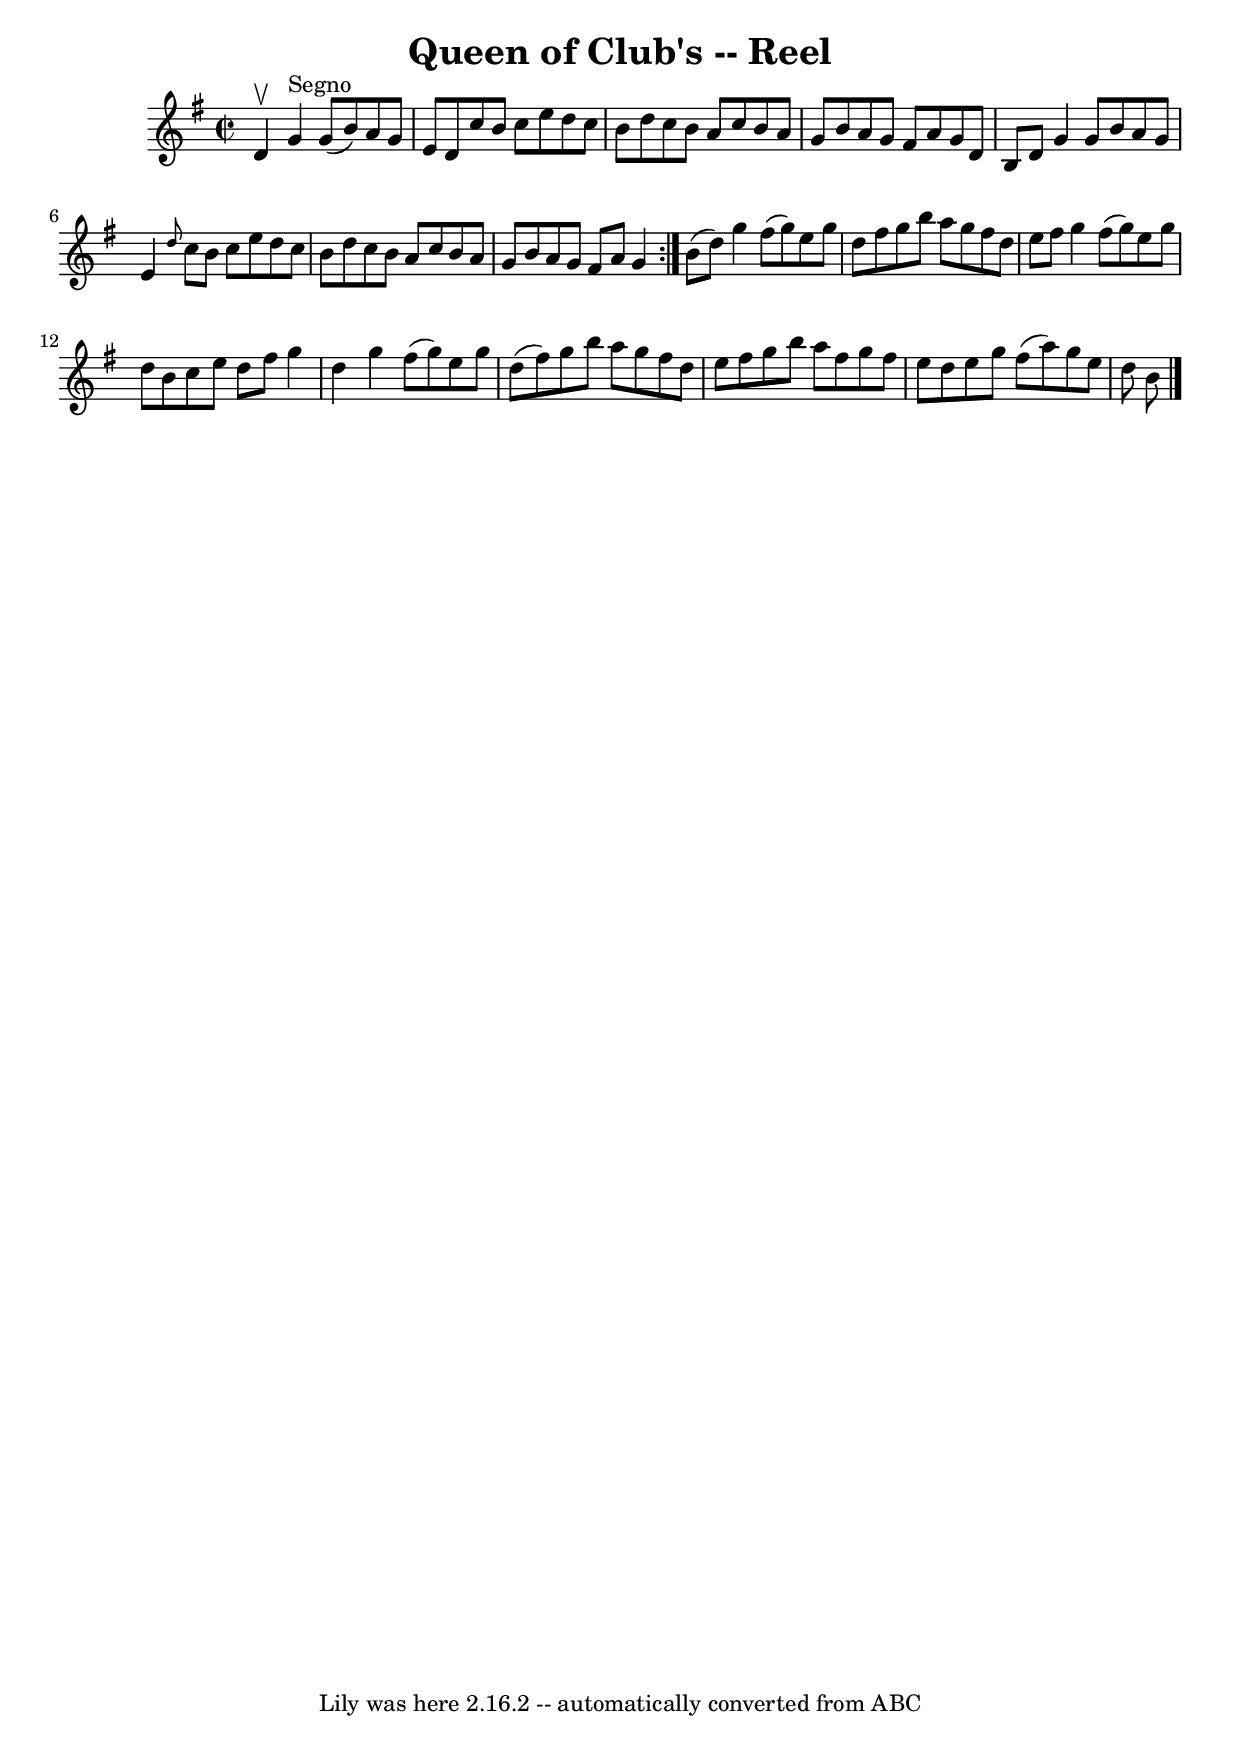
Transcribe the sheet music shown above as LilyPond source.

\version "2.7.40"
\include "Mammoth.ily"
\header {
	%% book = "Ryan's Mammoth Collection"
	crossRefNumber = "1"
	footnotes = "\\\\225"
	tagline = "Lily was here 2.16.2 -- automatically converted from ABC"
	title = "Queen of Club's -- Reel"
}
voicedefault =  {


\repeat volta 2 {
\override Staff.TimeSignature #'style = #'C
 \time 2/2 \key g \major d'4^\upbow   |
 g'4^"Segno" g'8 (
b'8) a'8 g'8 e'8 d'8    |
 c''8 b'8 c''8 e''8    
d''8 c''8 b'8 d''8    |
 c''8 b'8 a'8 c''8 b'8    
a'8 g'8 b'8    |
 a'8 g'8 fis'8 a'8 g'8 d'8 b8  
 d'8    |
 g'4 g'8 b'8 a'8 g'8 e'4    |
 
\grace { d''8  } c''8 b'8 c''8 e''8 d''8 c''8 b'8    
d''8    |
 c''8 b'8 a'8 c''8 b'8 a'8 g'8 b'8    
|
 a'8 g'8 fis'8 a'8 g'4  } b'8 (d''8) |
   
 g''4 fis''8 (g''8) e''8 g''8 d''8 fis''8    |
   
g''8 b''8 a''8 g''8 fis''8 d''8 e''8 fis''8    |
   
g''4 fis''8 (g''8) e''8 g''8 d''8 b'8    |
 c''8    
e''8 d''8 fis''8 g''4 d''4    |
 g''4 fis''8 (g''8  
-) e''8 g''8 d''8 (fis''8)   |
 g''8 b''8 a''8    
g''8 fis''8 d''8 e''8 fis''8    |
 g''8 b''8 a''8    
fis''8 g''8 fis''8 e''8 d''8    |
 e''8 g''8 fis''8 (
 a''8) g''8 e''8 d''8 b'8      \bar "|."   
}

\score{
    <<

	\context Staff="default"
	{
	    \voicedefault 
	}

    >>
	\layout {
	}
	\midi {}
}
